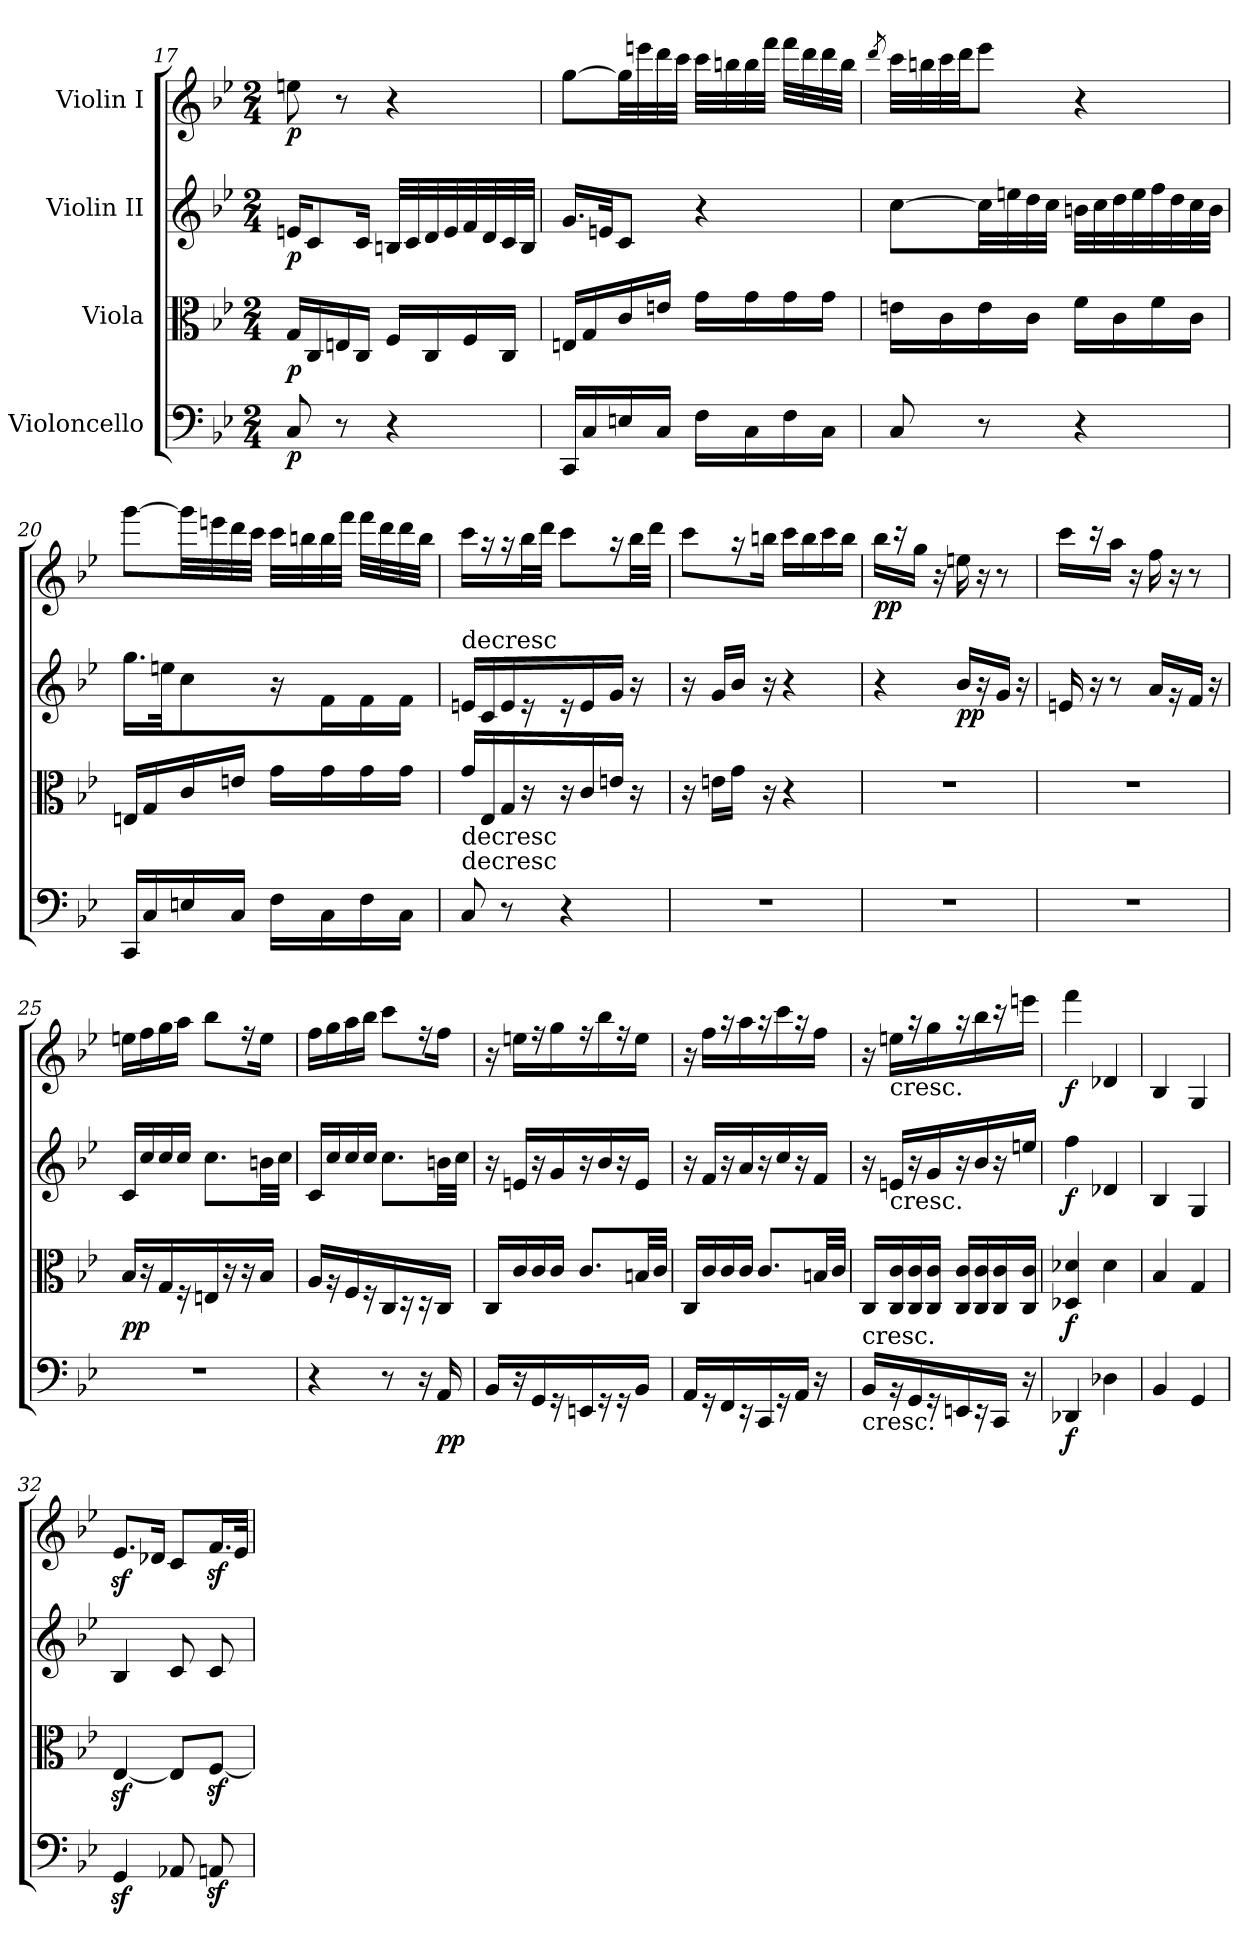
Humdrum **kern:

**kern	**dynam	**kern	**dynam	**kern	**dynam	**kern	**dynam
*part4	*part4	*part3	*part3	*part2	*part2	*part1	*part1
*staff4	*staff4	*staff3	*staff3	*staff2	*staff2	*staff1	*staff1
*I"Violoncello	*	*I"Viola	*	*I"Violin II	*	*I"Violin I	*
*clefF4	*	*clefC3	*	*clefG2	*	*clefG2	*
*k[b-e-]	*	*k[b-e-]	*	*k[b-e-]	*	*k[b-e-]	*
*M2/4	*	*M2/4	*	*M2/4	*	*M2/4	*
=17	=17	=17	=17	=17	=17	=17	=17
!	!LO:DY:b	!	!LO:DY:b	!	!LO:DY:b	!	!LO:DY:b
8C/	p	16G/LL	p	16en/KL	p	8een\	p
.	.	16C/	.	8c/	.	.	.
8r	.	16En/	.	.	.	8r	.
.	.	16C/JJ	.	16c/Jk	.	.	.
4r	.	16F/LL	.	32Bn/LLL	.	4r	.
.	.	.	.	32c/	.	.	.
.	.	16C/	.	32d/	.	.	.
.	.	.	.	32e/	.	.	.
.	.	16F/	.	32f/	.	.	.
.	.	.	.	32d/	.	.	.
.	.	16C/JJ	.	32c/	.	.	.
.	.	.	.	32B/JJJ	.	.	.
!!LO:LB:g=z
=18	=18	=18	=18	=18	=18	=18	=18
16CC/LL	.	16En/LL	.	16.g/LL	.	[8gg\L	.
16C/	.	16G/	.	.	.	.	.
.	.	.	.	32en/JK	.	.	.
16En/	.	16c/	.	8c/J	.	32gg\LL]	.
.	.	.	.	.	.	32eeen\	.
16C/JJ	.	16en/JJ	.	.	.	32ddd\	.
.	.	.	.	.	.	32ccc\JJJ	.
16F\LL	.	16g\LL	.	4r	.	32ccc\LLL	.
.	.	.	.	.	.	32bbn\	.
16C\	.	16g\	.	.	.	32bb\	.
.	.	.	.	.	.	32fff\JJJ	.
16F\	.	16g\	.	.	.	32fff\LLL	.
.	.	.	.	.	.	32ddd\	.
16C\JJ	.	16g\JJ	.	.	.	32ddd\	.
.	.	.	.	.	.	32bb\JJJ	.
=19	=19	=19	=19	=19	=19	=19	=19
.	.	.	.	.	.	8qddd/	.
8C/	.	16en\LL	.	[8cc\L	.	32ccc\LLL	.
.	.	.	.	.	.	32bbn\	.
.	.	16c\	.	.	.	32ccc\	.
.	.	.	.	.	.	32ddd\JJ	.
8r	.	16e\	.	32cc\LL]	.	8eee-\J	.
.	.	.	.	32een\	.	.	.
.	.	16c\JJ	.	32dd\	.	.	.
.	.	.	.	32cc\JJJ	.	.	.
4r	.	16f\LL	.	32bn\LLL	.	4r	.
.	.	.	.	32cc\	.	.	.
.	.	16c\	.	32dd\	.	.	.
.	.	.	.	32ee\	.	.	.
.	.	16f\	.	32ff\	.	.	.
.	.	.	.	32dd\	.	.	.
.	.	16c\JJ	.	32cc\	.	.	.
.	.	.	.	32b\JJJ	.	.	.
!!LO:PB:g=z
=20	=20	=20	=20	=20	=20	=20	=20
16CC/LL	.	16En/LL	.	16.gg\LL	.	[8ggg\L	.
16C/	.	16G/	.	.	.	.	.
.	.	.	.	32een\JK	.	.	.
16En/	.	16c/	.	8cc\	.	32ggg\LL]	.
.	.	.	.	.	.	32eeen\	.
16C/JJ	.	16en/JJ	.	.	.	32ddd\	.
.	.	.	.	.	.	32ccc\JJJ	.
16F\LL	.	16g\LL	.	16r	.	32ccc\LLL	.
.	.	.	.	.	.	32bbn\	.
16C\	.	16g\	.	16f\L	.	32bb\	.
.	.	.	.	.	.	32fff\JJJ	.
16F\	.	16g\	.	16f\	.	32fff\LLL	.
.	.	.	.	.	.	32ddd\	.
16C\JJ	.	16g\JJ	.	16f\JJ	.	32ddd\	.
.	.	.	.	.	.	32bb\JJJ	.
=21	=21	=21	=21	=21	=21	=21	=21
!	!	!	!	!LO:TX:a:t=decresc	!	!	!
!LO:TX:a:t=decresc	!	!	!	!	!	!	!
!LO:TX:a:t=decresc	!	!	!	!	!	!	!
8C/	.	16g/LL	.	16en/LL	.	16ccc\LL	.
.	.	16E-/	.	16c/	.	16r	.
8r	.	16G/	.	16e/	.	16r	.
.	.	16r	.	16r	.	32bb-\L	.
.	.	.	.	.	.	32ddd\JJJ	.
4r	.	16r	.	16r	.	8ccc\L	.
.	.	16c/	.	16e/	.	.	.
.	.	16en/JJ	.	16g/JJ	.	16r	.
.	.	16r	.	16r	.	32bb-\LL	.
.	.	.	.	.	.	32ddd\JJJ	.
!!LO:PB:g=z
=22	=22	=22	=22	=22	=22	=22	=22
2r	.	16r	.	16r	.	8ccc\L	.
.	.	16en\LL	.	16g/LL	.	.	.
.	.	16g\JJ	.	16b-/JJ	.	16r	.
.	.	16r	.	16r	.	16bbn\Jk	.
.	.	4r	.	4r	.	16ccc\LL	.
.	.	.	.	.	.	16bb\	.
.	.	.	.	.	.	16ccc\	.
.	.	.	.	.	.	16bb\JJ	.
=23	=23	=23	=23	=23	=23	=23	=23
!	!	!	!	!	!	!	!LO:DY:b
2r	.	2r	.	4r	.	16bb-\LL	pp
.	.	.	.	.	.	16r	.
.	.	.	.	.	.	16gg\JJ	.
.	.	.	.	.	.	16r	.
!	!	!	!	!	!LO:DY:b	!	!
.	.	.	.	16b-/LL	pp	16een\	.
.	.	.	.	16r	.	16r	.
.	.	.	.	16g/JJ	.	8r	.
.	.	.	.	16r	.	.	.
=24	=24	=24	=24	=24	=24	=24	=24
2r	.	2r	.	16en/	.	16ccc\LL	.
.	.	.	.	16r	.	16r	.
.	.	.	.	8r	.	16aa\JJ	.
.	.	.	.	.	.	16r	.
.	.	.	.	16a/LL	.	16ff\	.
.	.	.	.	16r	.	16r	.
.	.	.	.	16f/JJ	.	8r	.
.	.	.	.	16r	.	.	.
=25	=25	=25	=25	=25	=25	=25	=25
!	!	!	!LO:DY:b	!	!	!	!
2r	.	16B-/LL	pp	16c/LL	.	16een\LL	.
.	.	16r	.	16cc/	.	16ff\	.
.	.	16G/	.	16cc/	.	16gg\	.
.	.	16r	.	16cc/JJ	.	16aa\JJ	.
.	.	16En/	.	8.cc\L	.	8bb-\L	.
.	.	16r	.	.	.	.	.
.	.	16r	.	.	.	16r	.
.	.	16B-/JJ	.	32bn\LL	.	16ee\Jk	.
.	.	.	.	32cc\JJJ	.	.	.
!!LO:LB:g=z
=26	=26	=26	=26	=26	=26	=26	=26
4r	.	16A/LL	.	16c/LL	.	16ff\LL	.
.	.	16r	.	16cc/	.	16gg\	.
.	.	16F/	.	16cc/	.	16aa\	.
.	.	16r	.	16cc/JJ	.	16bb-\JJ	.
8r	.	16C/	.	8.cc\L	.	8ccc\L	.
.	.	16r	.	.	.	.	.
16r	.	16r	.	.	.	16r	.
!	!LO:DY:b	!	!	!	!	!	!
16AA/	pp	16C/JJ	.	32bn\LL	.	16ff\Jk	.
.	.	.	.	32cc\JJJ	.	.	.
=27	=27	=27	=27	=27	=27	=27	=27
16BB-/LL	.	16C/LL	.	16r	.	16r	.
16r	.	16c/	.	16en/LL	.	16een\LL	.
16GG/	.	16c/	.	16r	.	16r	.
16r	.	16c/JJ	.	16g/	.	16gg\	.
16EEn/	.	8.c/L	.	16r	.	16r	.
16r	.	.	.	16b-/	.	16bb-\	.
16r	.	.	.	16r	.	16r	.
16BB-/JJ	.	32Bn/LL	.	16e/JJ	.	16ee\JJ	.
.	.	32c/JJJ	.	.	.	.	.
=28	=28	=28	=28	=28	=28	=28	=28
16AA/LL	.	16C/LL	.	16r	.	16r	.
16r	.	16c/	.	16f/LL	.	16ff\LL	.
16FF/	.	16c/	.	16r	.	16r	.
16r	.	16c/JJ	.	16a/	.	16aa\	.
16CC/	.	8.c/L	.	16r	.	16r	.
16r	.	.	.	16cc/	.	16ccc\	.
16AA/JJ	.	.	.	16r	.	16r	.
16r	.	32Bn/LL	.	16f/JJ	.	16ff\JJ	.
.	.	32c/JJJ	.	.	.	.	.
=29	=29	=29	=29	=29	=29	=29	=29
!LO:TX:a:t=cresc.	!	!	!	!	!	!	!
!LO:TX:b:t=cresc.	!	!	!	!	!	!	!
16BB-/LL	.	16C/LL	.	16r	.	16r	.
!	!	!	!	!	!	!LO:TX:b:t=cresc.	!
!	!	!	!	!LO:TX:b:t=cresc.	!	!	!
16r	.	16C/ 16c/	.	16en/LL	.	16een\LL	.
16GG/	.	16C/ 16c/	.	16r	.	16r	.
16r	.	16C/ 16c/JJ	.	16g/	.	16gg\	.
16EEn/	.	16C/ 16c/LL	.	16r	.	16r	.
16r	.	16C/ 16c/	.	16b-/	.	16bb-\	.
16CC/JJ	.	16C/ 16c/	.	16r	.	16r	.
16r	.	16C/ 16c/JJ	.	16een/JJ	.	16eeen\JJ	.
!!LO:PB:g=z
=30	=30	=30	=30	=30	=30	=30	=30
!	!LO:DY:b	!	!LO:DY:b	!	!LO:DY:b	!	!LO:DY:b
4DD-X/	f	4D-X/ 4d-X/	f	4ff\	f	4fff\	f
4D-X\	.	4d-\	.	4d-X/	.	4d-X/	.
=31	=31	=31	=31	=31	=31	=31	=31
4BB-/	.	4B-/	.	4B-/	.	4B-/	.
4GG/	.	4G/	.	4G/	.	4G/	.
=32	=32	=32	=32	=32	=32	=32	=32
4GGz</	.	[4E-z</	.	4B-/	.	8.e-z</L	.
.	.	.	.	.	.	16d-X/Jk	.
8AA-X/	.	8E-/L]	.	8c/	.	8c/L	.
8AAnz>/	.	[8Fz>/J	.	8c/	.	16.fz</L	.
.	.	.	.	.	.	32e-/JJk	.
=	=	=	=	=	=	=	=
*-	*-	*-	*-	*-	*-	*-	*-
